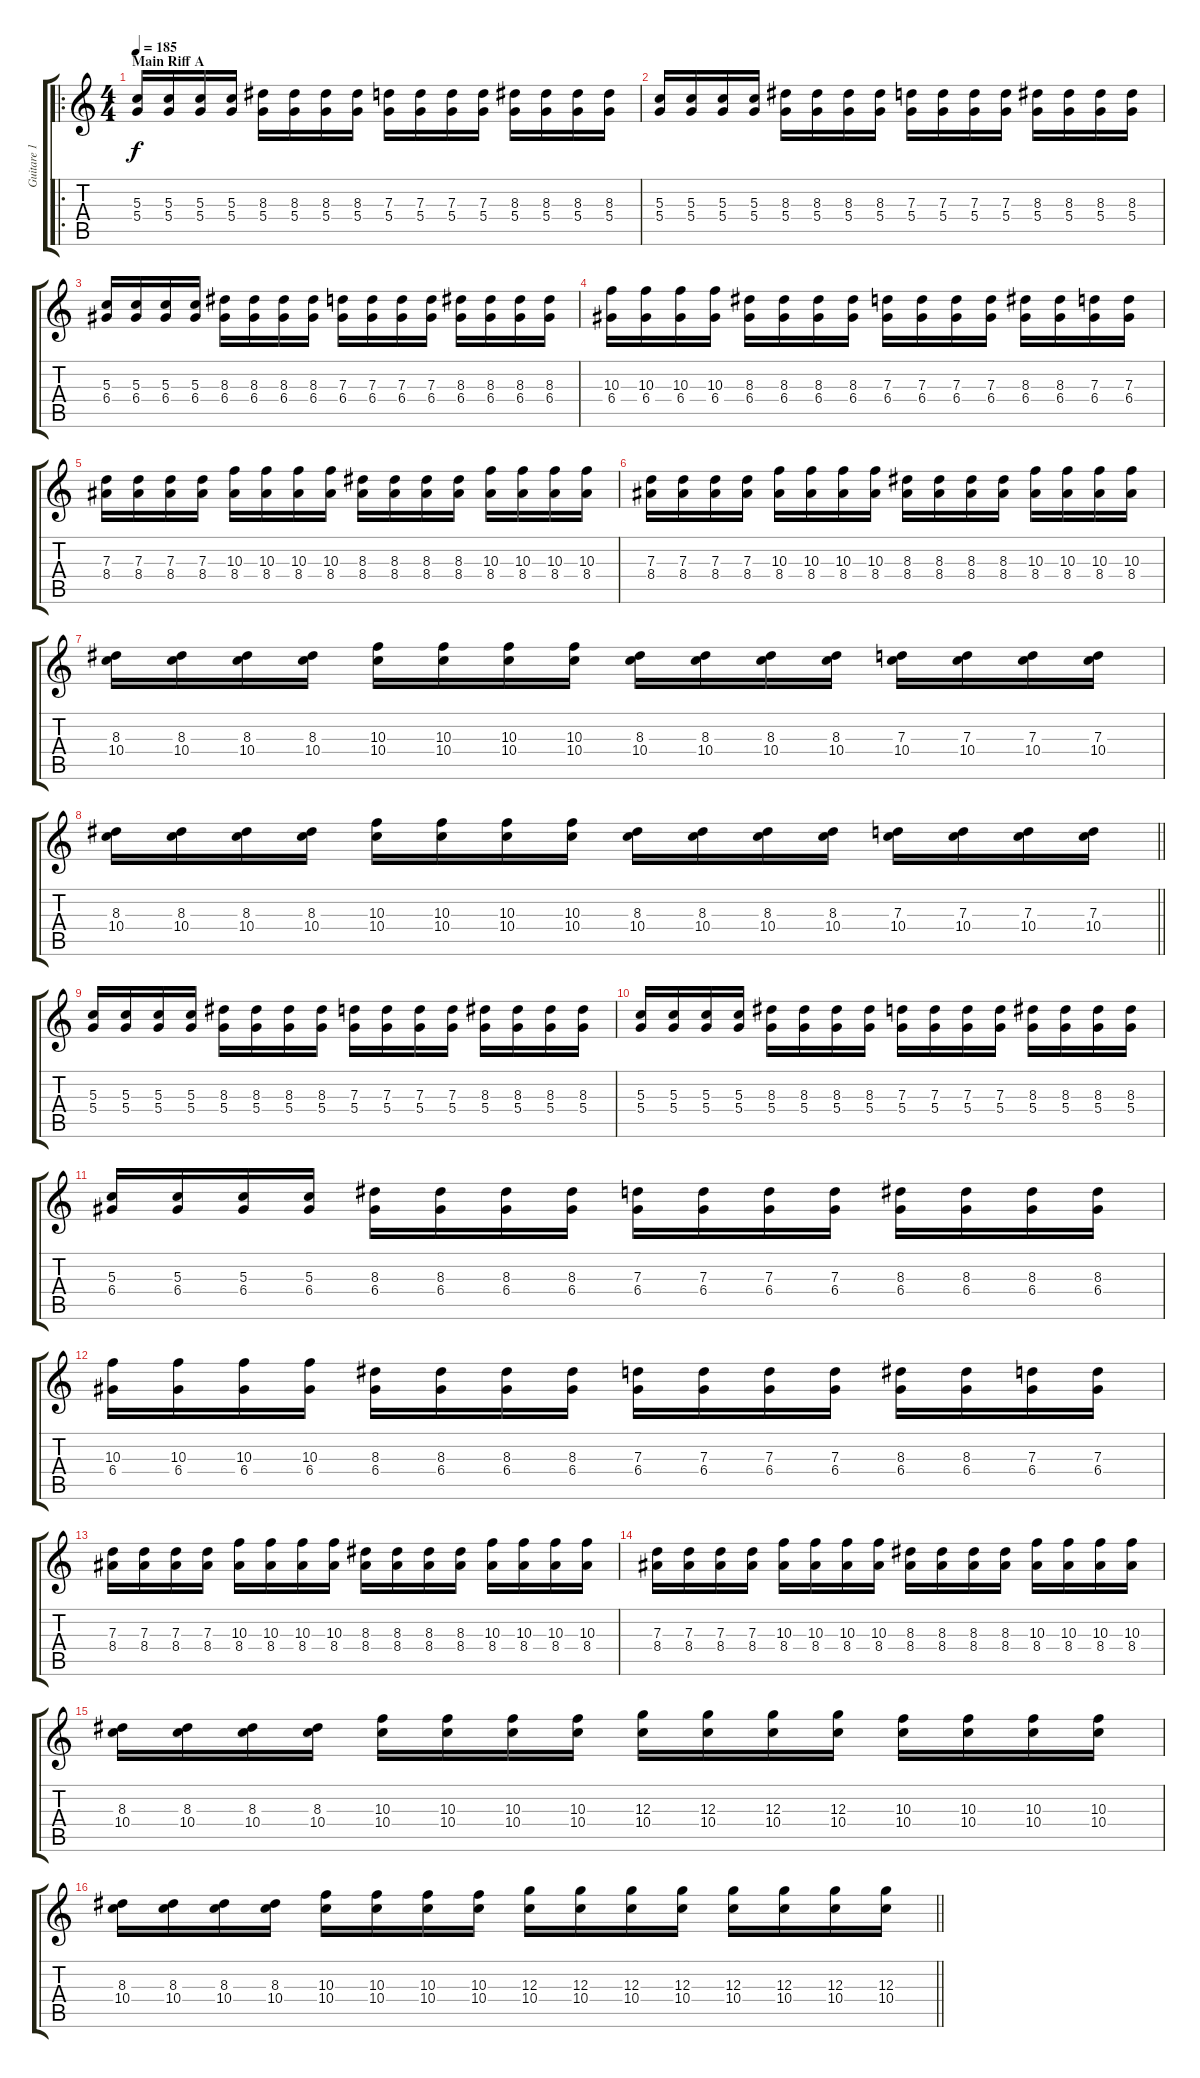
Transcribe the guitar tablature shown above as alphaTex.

\track ("Guitare 1" "Guitare 1") {instrument distortionguitar}
\staff {score tabs}
\tuning (E4 B3 G3 D3 A2 E2) {hide}
\ro
\ts (4 4)
\section ("" "Main Riff A")
\tempo 185
\clef g2
\ks c
(5.3 5.4).16{dy f instrument distortionguitar} (5.3 5.4).16 (5.3 5.4).16 (5.3 5.4).16 (8.3 5.4).16 (8.3 5.4).16 (8.3 5.4).16 (8.3 5.4).16 (7.3 5.4).16 (7.3 5.4).16 (7.3 5.4).16 (7.3 5.4).16 (8.3 5.4).16 (8.3 5.4).16 (8.3 5.4).16 (8.3 5.4).16 |
(5.3 5.4).16 (5.3 5.4).16 (5.3 5.4).16 (5.3 5.4).16 (8.3 5.4).16 (8.3 5.4).16 (8.3 5.4).16 (8.3 5.4).16 (7.3 5.4).16 (7.3 5.4).16 (7.3 5.4).16 (7.3 5.4).16 (8.3 5.4).16 (8.3 5.4).16 (8.3 5.4).16 (8.3 5.4).16 |
(5.3 6.4).16 (5.3 6.4).16 (5.3 6.4).16 (5.3 6.4).16 (8.3 6.4).16 (8.3 6.4).16 (8.3 6.4).16 (8.3 6.4).16 (7.3 6.4).16 (7.3 6.4).16 (7.3 6.4).16 (7.3 6.4).16 (8.3 6.4).16 (8.3 6.4).16 (8.3 6.4).16 (8.3 6.4).16 |
(10.3 6.4).16 (10.3 6.4).16 (10.3 6.4).16 (10.3 6.4).16 (8.3 6.4).16 (8.3 6.4).16 (8.3 6.4).16 (8.3 6.4).16 (7.3 6.4).16 (7.3 6.4).16 (7.3 6.4).16 (7.3 6.4).16 (8.3 6.4).16 (8.3 6.4).16 (7.3 6.4).16 (7.3 6.4).16 |
(7.3 8.4).16 (7.3 8.4).16 (7.3 8.4).16 (7.3 8.4).16 (10.3 8.4).16 (10.3 8.4).16 (10.3 8.4).16 (10.3 8.4).16 (8.3 8.4).16 (8.3 8.4).16 (8.3 8.4).16 (8.3 8.4).16 (10.3 8.4).16 (10.3 8.4).16 (10.3 8.4).16 (10.3 8.4).16 |
(7.3 8.4).16 (7.3 8.4).16 (7.3 8.4).16 (7.3 8.4).16 (10.3 8.4).16 (10.3 8.4).16 (10.3 8.4).16 (10.3 8.4).16 (8.3 8.4).16 (8.3 8.4).16 (8.3 8.4).16 (8.3 8.4).16 (10.3 8.4).16 (10.3 8.4).16 (10.3 8.4).16 (10.3 8.4).16 |
(8.3 10.4).16 (8.3 10.4).16 (8.3 10.4).16 (8.3 10.4).16 (10.3 10.4).16 (10.3 10.4).16 (10.3 10.4).16 (10.3 10.4).16 (8.3 10.4).16 (8.3 10.4).16 (8.3 10.4).16 (8.3 10.4).16 (7.3 10.4).16 (7.3 10.4).16 (7.3 10.4).16 (7.3 10.4).16 |
\barLineRight lightlight
(8.3 10.4).16 (8.3 10.4).16 (8.3 10.4).16 (8.3 10.4).16 (10.3 10.4).16 (10.3 10.4).16 (10.3 10.4).16 (10.3 10.4).16 (8.3 10.4).16 (8.3 10.4).16 (8.3 10.4).16 (8.3 10.4).16 (7.3 10.4).16 (7.3 10.4).16 (7.3 10.4).16 (7.3 10.4).16 |
(5.3 5.4).16 (5.3 5.4).16 (5.3 5.4).16 (5.3 5.4).16 (8.3 5.4).16 (8.3 5.4).16 (8.3 5.4).16 (8.3 5.4).16 (7.3 5.4).16 (7.3 5.4).16 (7.3 5.4).16 (7.3 5.4).16 (8.3 5.4).16 (8.3 5.4).16 (8.3 5.4).16 (8.3 5.4).16 |
(5.3 5.4).16 (5.3 5.4).16 (5.3 5.4).16 (5.3 5.4).16 (8.3 5.4).16 (8.3 5.4).16 (8.3 5.4).16 (8.3 5.4).16 (7.3 5.4).16 (7.3 5.4).16 (7.3 5.4).16 (7.3 5.4).16 (8.3 5.4).16 (8.3 5.4).16 (8.3 5.4).16 (8.3 5.4).16 |
(5.3 6.4).16 (5.3 6.4).16 (5.3 6.4).16 (5.3 6.4).16 (8.3 6.4).16 (8.3 6.4).16 (8.3 6.4).16 (8.3 6.4).16 (7.3 6.4).16 (7.3 6.4).16 (7.3 6.4).16 (7.3 6.4).16 (8.3 6.4).16 (8.3 6.4).16 (8.3 6.4).16 (8.3 6.4).16 |
(10.3 6.4).16 (10.3 6.4).16 (10.3 6.4).16 (10.3 6.4).16 (8.3 6.4).16 (8.3 6.4).16 (8.3 6.4).16 (8.3 6.4).16 (7.3 6.4).16 (7.3 6.4).16 (7.3 6.4).16 (7.3 6.4).16 (8.3 6.4).16 (8.3 6.4).16 (7.3 6.4).16 (7.3 6.4).16 |
(7.3 8.4).16 (7.3 8.4).16 (7.3 8.4).16 (7.3 8.4).16 (10.3 8.4).16 (10.3 8.4).16 (10.3 8.4).16 (10.3 8.4).16 (8.3 8.4).16 (8.3 8.4).16 (8.3 8.4).16 (8.3 8.4).16 (10.3 8.4).16 (10.3 8.4).16 (10.3 8.4).16 (10.3 8.4).16 |
(7.3 8.4).16 (7.3 8.4).16 (7.3 8.4).16 (7.3 8.4).16 (10.3 8.4).16 (10.3 8.4).16 (10.3 8.4).16 (10.3 8.4).16 (8.3 8.4).16 (8.3 8.4).16 (8.3 8.4).16 (8.3 8.4).16 (10.3 8.4).16 (10.3 8.4).16 (10.3 8.4).16 (10.3 8.4).16 |
(8.3 10.4).16 (8.3 10.4).16 (8.3 10.4).16 (8.3 10.4).16 (10.3 10.4).16 (10.3 10.4).16 (10.3 10.4).16 (10.3 10.4).16 (12.3 10.4).16 (12.3 10.4).16 (12.3 10.4).16 (12.3 10.4).16 (10.3 10.4).16 (10.3 10.4).16 (10.3 10.4).16 (10.3 10.4).16 |
\barLineRight lightlight
(8.3 10.4).16 (8.3 10.4).16 (8.3 10.4).16 (8.3 10.4).16 (10.3 10.4).16 (10.3 10.4).16 (10.3 10.4).16 (10.3 10.4).16 (12.3 10.4).16 (12.3 10.4).16 (12.3 10.4).16 (12.3 10.4).16 (12.3 10.4).16 (12.3 10.4).16 (12.3 10.4).16 (12.3 10.4).16
